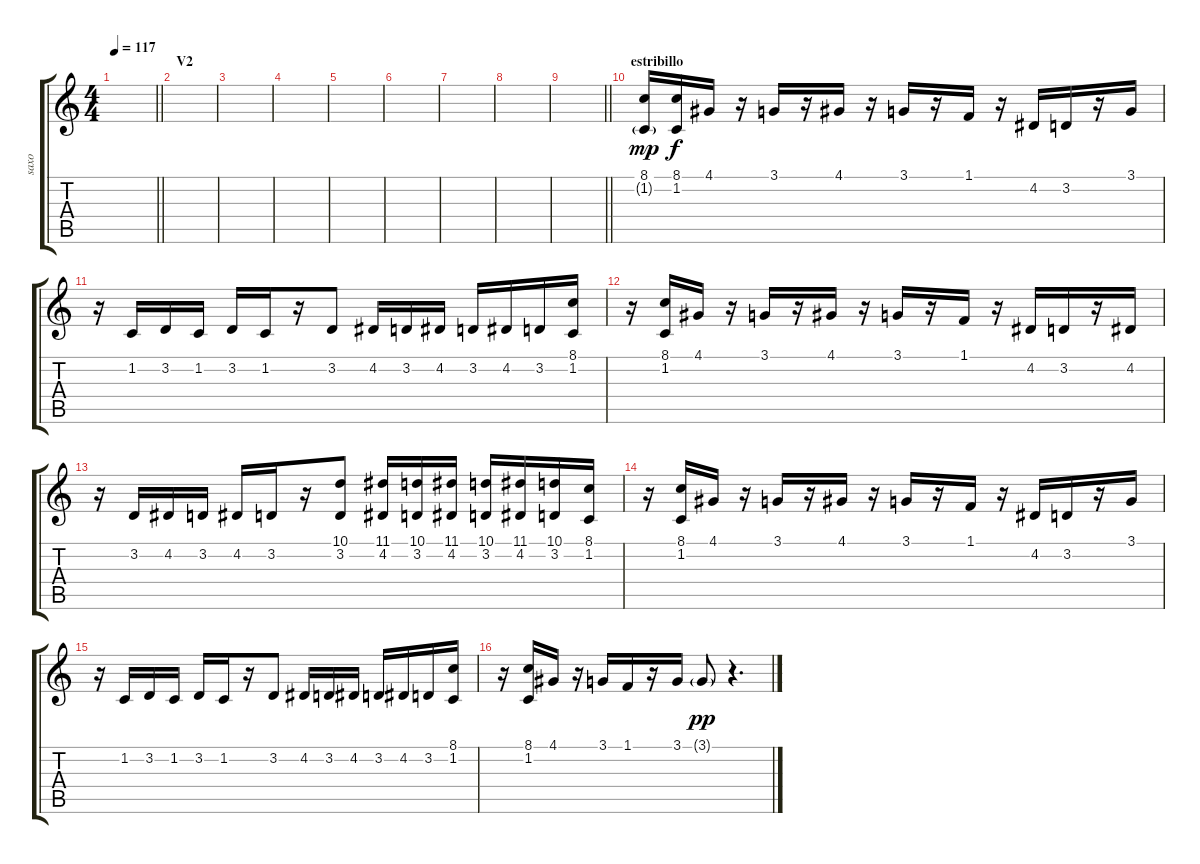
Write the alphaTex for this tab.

\track ("saxo" "saxo") {instrument tenorsax}
\staff {score tabs}
\tuning (E4 B3 G3 D3 A2 E2) {hide}
\ts (4 4)
\tempo 117
\clef g2
\barLineRight lightlight
\ks c
|
\section ("" "V2")
|
|
|
|
|
|
|
\barLineRight lightlight
|
\section ("" "estribillo")
(8.1 1.2{g}).16{dy mp} (8.1 1.2).16{dy f} 4.1.16 r.16 3.1.16 r.16 4.1.16 r.16 3.1.16 r.16 1.1.16 r.16 4.2.16 3.2.16 r.16 3.1.16 |
r.16 1.2.16 3.2.16 1.2.16 3.2.16 1.2.16 r.16 3.2.8 4.2.16 3.2.16 4.2.16 3.2.16 4.2.16 3.2.16 (8.1 1.2).16 |
r.16 (8.1 1.2).16 4.1.16 r.16 3.1.16 r.16 4.1.16 r.16 3.1.16 r.16 1.1.16 r.16 4.2.16 3.2.16 r.16 4.2.16 |
r.16 3.2.16 4.2.16 3.2.16 4.2.16 3.2.16 r.16 (10.1 3.2).8 (11.1 4.2).16 (10.1 3.2).16 (11.1 4.2).16 (10.1 3.2).16 (11.1 4.2).16 (10.1 3.2).16 (8.1 1.2).16 |
r.16 (8.1 1.2).16 4.1.16 r.16 3.1.16 r.16 4.1.16 r.16 3.1.16 r.16 1.1.16 r.16 4.2.16 3.2.16 r.16 3.1.16 |
r.16 1.2.16 3.2.16 1.2.16 3.2.16 1.2.16 r.16 3.2.8 4.2.16 3.2.16 4.2.16 3.2.16 4.2.16 3.2.16 (8.1 1.2).16 |
r.16 (8.1 1.2).16 4.1.16 r.16 3.1.16 1.1.16 r.16 3.1.16 3.1{g}.8{dy pp} r.4{d}
